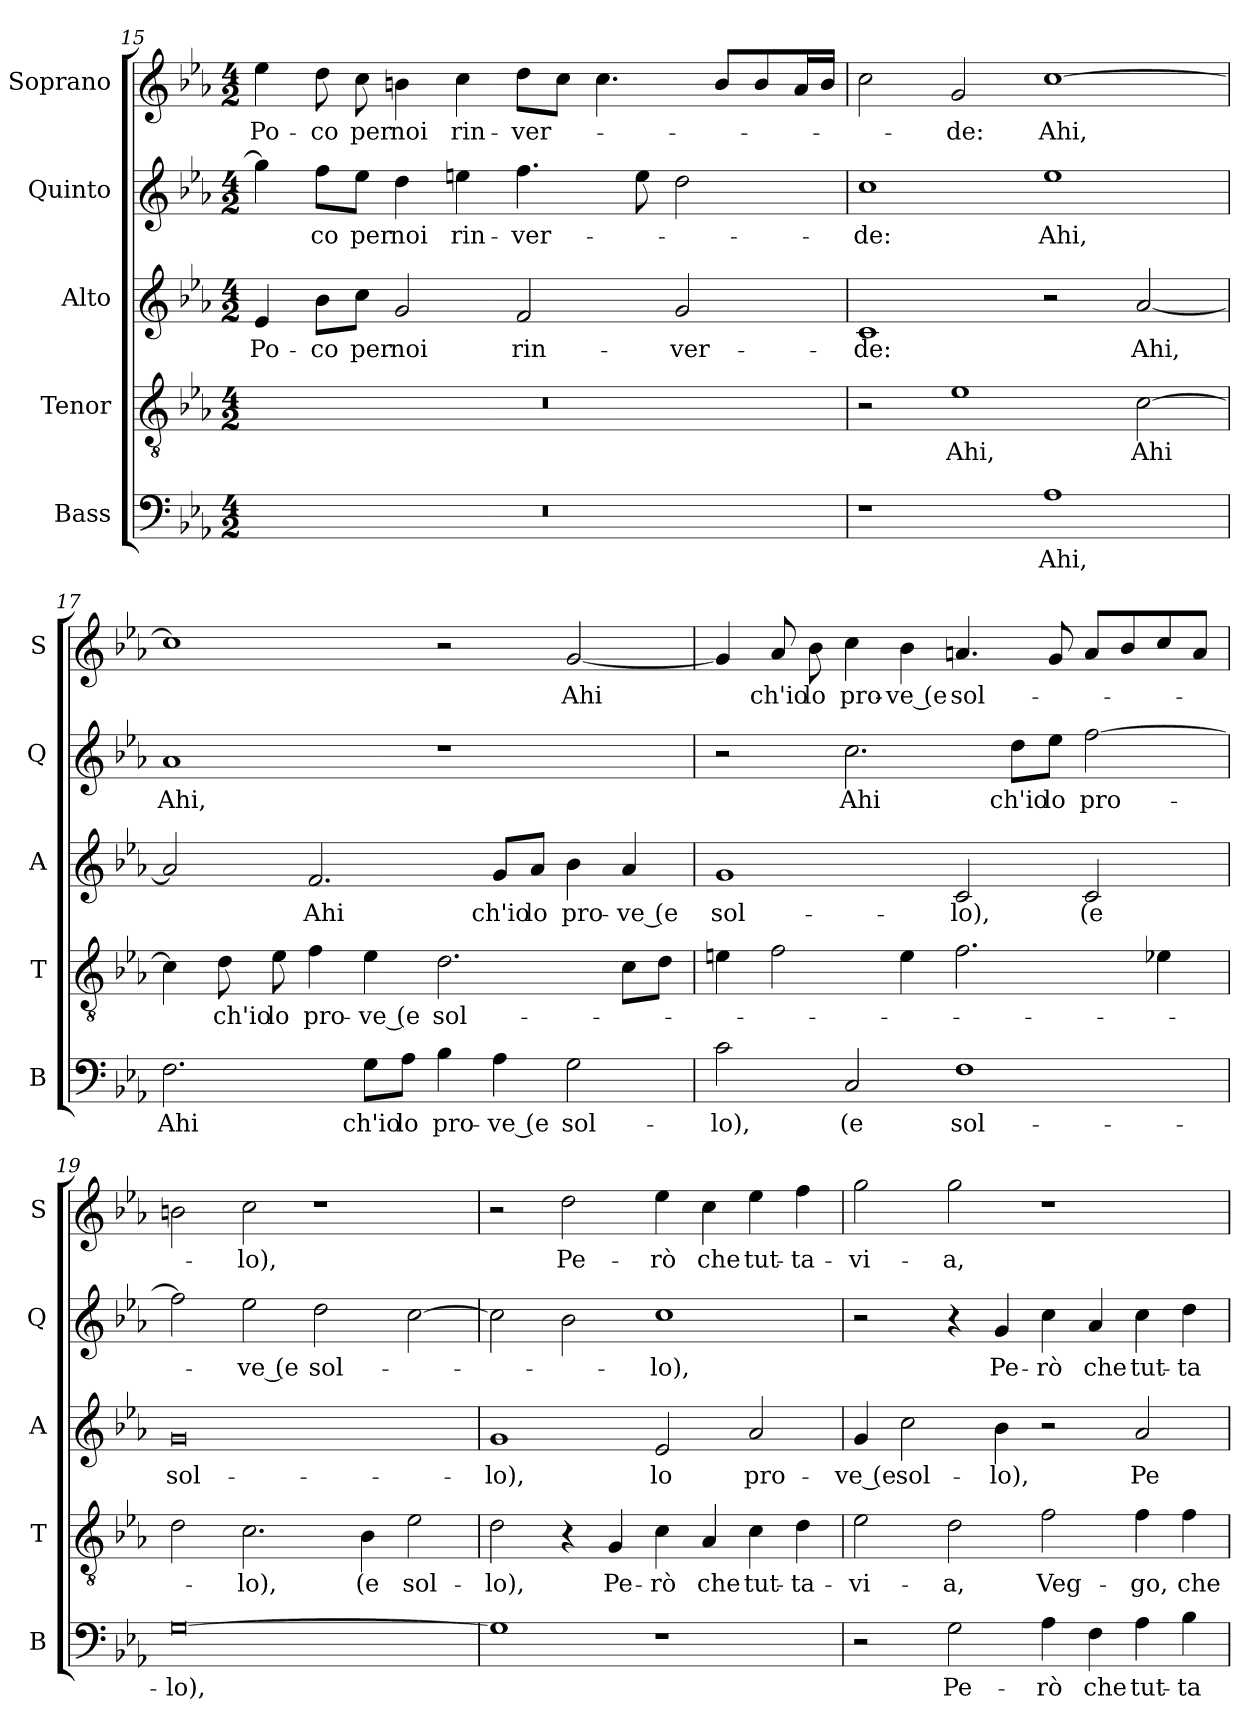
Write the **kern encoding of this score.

**kern	**text	**kern	**text	**kern	**text	**kern	**text	**kern	**text
*part5	*part5	*part4	*part4	*part3	*part3	*part2	*part2	*part1	*part1
*staff5	*staff5	*staff4	*staff4	*staff3	*staff3	*staff2	*staff2	*staff1	*staff1
*I"Bass	*	*I"Tenor	*	*I"Alto	*	*I"Quinto	*	*I"Soprano	*
*I'B	*	*I'T	*	*I'A	*	*I'Q	*	*I'S	*
!!LO:LB:g=z
*clefF4	*	*clefGv2	*	*clefG2	*	*clefG2	*	*clefG2	*
*k[b-e-a-]	*	*k[b-e-a-]	*	*k[b-e-a-]	*	*k[b-e-a-]	*	*k[b-e-a-]	*
*E-:	*	*E-:	*	*E-:	*	*E-:	*	*E-:	*
*M4/2	*	*M4/2	*	*M4/2	*	*M4/2	*	*M4/2	*
=15	=15	=15	=15	=15	=15	=15	=15	=15	=15
!	!	!	!	!	!LO:LY:b	!	!	!	!LO:LY:b
0r	.	0r	.	4e-/	Po-	4gg\]	.	4ee-\	Po-
!	!	!	!	!	!LO:LY:b	!	!LO:LY:b	!	!LO:LY:b
.	.	.	.	8b-\L	-co	8ff\L	-co	8dd\	-co
!	!	!	!	!	!LO:LY:b	!	!LO:LY:b	!	!LO:LY:b
.	.	.	.	8cc\J	per	8ee-\J	per	8cc\	per
!	!	!	!	!	!LO:LY:b	!	!LO:LY:b	!	!LO:LY:b
.	.	.	.	2g/	noi	4dd\	noi	4bn\	noi
!	!	!	!	!	!	!	!LO:LY:b	!	!LO:LY:b
.	.	.	.	.	.	4een\	rin-	4cc\	rin-
!	!	!	!	!	!LO:LY:b	!	!LO:LY:b	!	!LO:LY:b
.	.	.	.	2f/	rin-	4.ff\	-ver-	8dd\L	-ver-
.	.	.	.	.	.	.	.	8cc\J	.
.	.	.	.	.	.	.	.	4.cc\	.
.	.	.	.	.	.	8ee\	.	.	.
!	!	!	!	!	!LO:LY:b	!	!	!	!
.	.	.	.	2g/	-ver-	2dd\	.	.	.
.	.	.	.	.	.	.	.	8b/L	.
.	.	.	.	.	.	.	.	8b/	.
.	.	.	.	.	.	.	.	16a-/L	.
.	.	.	.	.	.	.	.	16b/JJ	.
=16	=16	=16	=16	=16	=16	=16	=16	=16	=16
!	!	!	!	!	!LO:LY:b	!	!LO:LY:b	!	!
1r	.	2r	.	1c	-de:	1cc	-de:	2cc\	.
!	!	!	!LO:LY:b	!	!	!	!	!	!LO:LY:b
.	.	1e-	Ahi,	.	.	.	.	2g/	-de:
!	!LO:LY:b	!	!	!	!	!	!LO:LY:b	!	!LO:LY:b
1A-	Ahi,	.	.	2r	.	1ee-	Ahi,	[1cc	Ahi,
!	!	!	!LO:LY:b	!	!LO:LY:b	!	!	!	!
.	.	[2c\	Ahi	[2a-/	Ahi,	.	.	.	.
=17	=17	=17	=17	=17	=17	=17	=17	=17	=17
!	!LO:LY:b	!	!	!	!	!	!LO:LY:b	!	!
2.F\	Ahi	4c\]	.	2a-/]	.	1a-	Ahi,	1cc]	.
!	!	!	!LO:LY:b	!	!	!	!	!	!
.	.	8d\	ch'io	.	.	.	.	.	.
!	!	!	!LO:LY:b	!	!	!	!	!	!
.	.	8e-\	lo	.	.	.	.	.	.
!	!	!	!LO:LY:b	!	!LO:LY:b	!	!	!	!
.	.	4f\	pro-	2.f/	Ahi	.	.	.	.
!	!LO:LY:b	!	!LO:LY:b	!	!	!	!	!	!
8G\L	ch'io	4e-\	-ve (e	.	.	.	.	.	.
!	!LO:LY:b	!	!	!	!	!	!	!	!
8A-\J	lo	.	.	.	.	.	.	.	.
!	!LO:LY:b	!	!LO:LY:b	!	!	!	!	!	!
4B-\	pro-	2.d\	sol-	.	.	1r	.	2r	.
!	!LO:LY:b	!	!	!	!LO:LY:b	!	!	!	!
4A-\	-ve (e	.	.	8g/L	ch'io	.	.	.	.
!	!	!	!	!	!LO:LY:b	!	!	!	!
.	.	.	.	8a-/J	lo	.	.	.	.
!	!LO:LY:b	!	!	!	!LO:LY:b	!	!	!	!LO:LY:b
2G\	sol-	.	.	4b-\	pro-	.	.	[2g/	Ahi
!	!	!	!	!	!LO:LY:b	!	!	!	!
.	.	8c\L	.	4a-/	-ve (e	.	.	.	.
.	.	8d\J	.	.	.	.	.	.	.
!!LO:LB:g=z
=18	=18	=18	=18	=18	=18	=18	=18	=18	=18
!	!LO:LY:b	!	!	!	!LO:LY:b	!	!	!	!
2c\	-lo),	4en\	.	1g	sol-	2r	.	4g/]	.
!	!	!	!	!	!	!	!	!	!LO:LY:b
.	.	2f\	.	.	.	.	.	8a-/	ch'io
!	!	!	!	!	!	!	!	!	!LO:LY:b
.	.	.	.	.	.	.	.	8b-\	lo
!	!LO:LY:b	!	!	!	!	!	!LO:LY:b	!	!LO:LY:b
2C/	(e	.	.	.	.	2.cc\	Ahi	4cc\	pro-
!	!	!	!	!	!	!	!	!	!LO:LY:b
.	.	4e\	.	.	.	.	.	4b-\	-ve (e
!	!LO:LY:b	!	!	!	!LO:LY:b	!	!	!	!LO:LY:b
1F	sol-	2.f\	.	2c/	-lo),	.	.	4.an/	sol-
!	!	!	!	!	!	!	!LO:LY:b	!	!
.	.	.	.	.	.	8dd\L	ch'io	.	.
!	!	!	!	!	!	!	!LO:LY:b	!	!
.	.	.	.	.	.	8ee-\J	lo	8g/	.
!	!	!	!	!	!LO:LY:b	!	!LO:LY:b	!	!
.	.	.	.	2c/	(e	[2ff\	pro-	8a/L	.
.	.	.	.	.	.	.	.	8b-/	.
.	.	4e-X\	.	.	.	.	.	8cc/	.
.	.	.	.	.	.	.	.	8a/J	.
=19	=19	=19	=19	=19	=19	=19	=19	=19	=19
!	!LO:LY:b	!	!	!	!LO:LY:b	!	!	!	!
[0G	-lo),	2d\	.	0g	sol-	2ff\]	.	2bn\	.
!	!	!	!LO:LY:b	!	!	!	!LO:LY:b	!	!LO:LY:b
.	.	2.c\	-lo),	.	.	2ee-\	-ve (e	2cc\	-lo),
!	!	!	!	!	!	!	!LO:LY:b	!	!
.	.	.	.	.	.	2dd\	sol-	1r	.
!	!	!	!LO:LY:b	!	!	!	!	!	!
.	.	4B-\	(e	.	.	.	.	.	.
!	!	!	!LO:LY:b	!	!	!	!	!	!
.	.	2e-\	sol-	.	.	[2cc\	.	.	.
=20	=20	=20	=20	=20	=20	=20	=20	=20	=20
!	!	!	!LO:LY:b	!	!LO:LY:b	!	!	!	!
1G]	.	2d\	-lo),	1g	-lo),	2cc\]	.	2r	.
!	!	!	!	!	!	!	!	!	!LO:LY:b
.	.	4r	.	.	.	2b-\	.	2dd\	Pe-
!	!	!	!LO:LY:b	!	!	!	!	!	!
.	.	4G/	Pe-	.	.	.	.	.	.
!	!	!	!LO:LY:b	!	!LO:LY:b	!	!LO:LY:b	!	!LO:LY:b
1r	.	4c\	-rò	2e-/	lo	1cc	-lo),	4ee-\	-rò
!	!	!	!LO:LY:b	!	!	!	!	!	!LO:LY:b
.	.	4A-/	che	.	.	.	.	4cc\	che
!	!	!	!LO:LY:b	!	!LO:LY:b	!	!	!	!LO:LY:b
.	.	4c\	tut-	2a-/	pro-	.	.	4ee-\	tut-
!	!	!	!LO:LY:b	!	!	!	!	!	!LO:LY:b
.	.	4d\	-ta-	.	.	.	.	4ff\	-ta-
!!LO:PB:g=z
=21	=21	=21	=21	=21	=21	=21	=21	=21	=21
!	!	!	!LO:LY:b	!	!LO:LY:b	!	!	!	!LO:LY:b
2r	.	2e-\	-vi-	4g/	-ve (e	2r	.	2gg\	-vi-
!	!	!	!	!	!LO:LY:b	!	!	!	!
.	.	.	.	2cc\	sol-	.	.	.	.
!	!LO:LY:b	!	!LO:LY:b	!	!	!	!	!	!LO:LY:b
2G\	Pe-	2d\	-a,	.	.	4r	.	2gg\	-a,
!	!	!	!	!	!LO:LY:b	!	!LO:LY:b	!	!
.	.	.	.	4b-\	-lo),	4g/	Pe-	.	.
!	!LO:LY:b	!	!LO:LY:b	!	!	!	!LO:LY:b	!	!
4A-\	-rò	2f\	Veg-	2r	.	4cc\	-rò	1r	.
!	!LO:LY:b	!	!	!	!	!	!LO:LY:b	!	!
4F\	che	.	.	.	.	4a-/	che	.	.
!	!LO:LY:b	!	!LO:LY:b	!	!LO:LY:b	!	!LO:LY:b	!	!
4A-\	tut-	4f\	-go,	2a-/	Pe-	4cc\	tut-	.	.
!	!LO:LY:b	!	!LO:LY:b	!	!	!	!LO:LY:b	!	!
4B-\	-ta-	4f\	che	.	.	4dd\	-ta-	.	.
=	=	=	=	=	=	=	=	=	=
*-	*-	*-	*-	*-	*-	*-	*-	*-	*-
